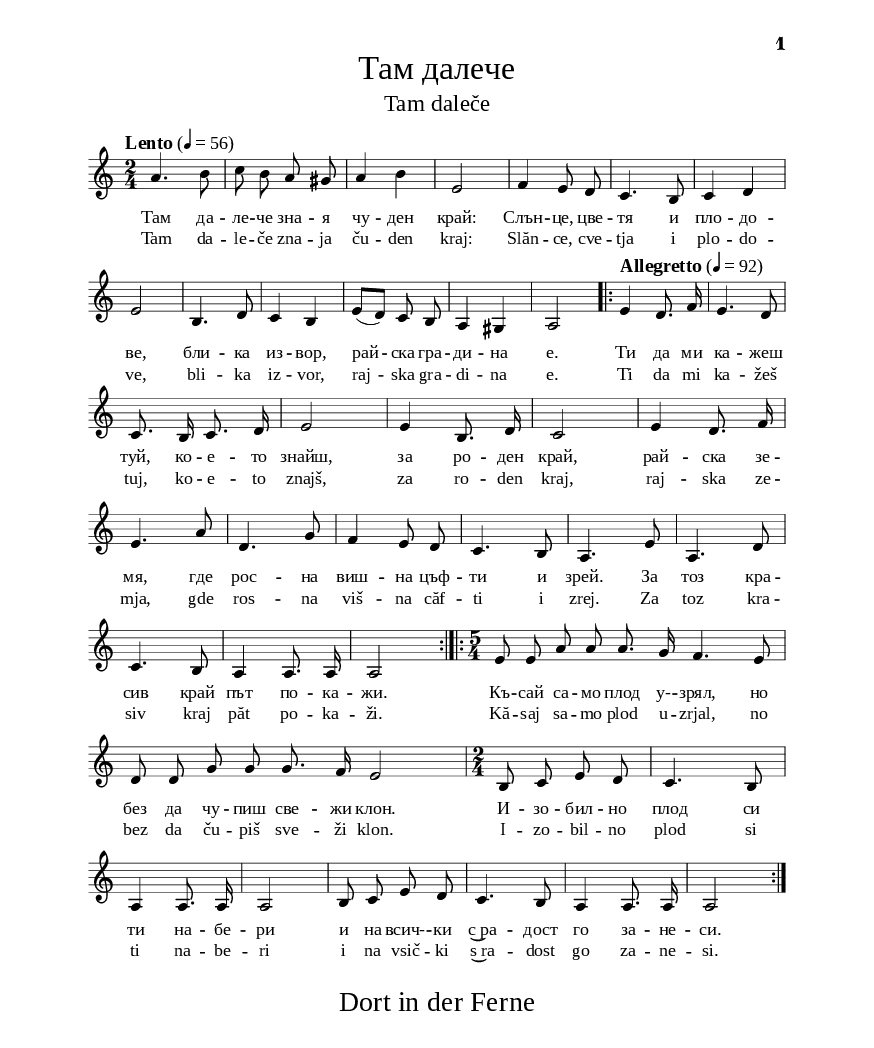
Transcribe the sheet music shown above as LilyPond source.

\version "2.24.3"

\include "include/globals.ily"

\bookpart {
  \label #'ref117
  \tocItem \markup "Там далече –  Tam daleče "
  \include "include/bookpart-paper.ily"
  \score {
    \include "include/score-layout.ily"

    \new Voice \absolute {
      \clef treble
      \key a \minor
      \time 2/4
      \tempoFunc "Lento" 4 "56"
      \autoBeamOff
      a'4. b'8 |  c''8 b'8 a'8 gis'8 | a'4 b'4 | e'2 |  f'4 e'8 d'8  |


      c'4. b8 | c'4 d'4 | \break e'2 | b4. d'8 | c'4 b4 | e'8 ( [d'8] ) c'8 b8  |


      a4 gis4 | a2  \bar ".|:-|"
      | \tempoFunc "Allegretto" 4 "92" | e'4 d'8. f'16 | e'4. d'8 | \break  c'8. b16 c'8. d'16 |

      e'2 | e'4 b8. d'16 | c'2 |  e'4 d'8. f'16 | \break e'4. a'8 | d'4. g'8  |

      f'4 e'8 d'8 |   c'4. b8 |   \key a \minor a4. e'8 |  a4. d'8 | \break c'4. b8 |

      a4 a8. a16 | a2 \bar ":|.|:"
      |  \time 5/4
      e'8 e'8 a'8 a'8 a'8. g'16 f'4. e'8  | \break

      d'8 d'8 g'8 g'8 g'8. f'16 e'2 |  \time 2/4  b8 c'8 e'8 d'8 |  c'4. b8  | \break

      a4 a8. a16 | a2 |  b8 c'8 e'8 d'8 | c'4. b8 | a4 a8. a16 | a2 \bar ":|."
    }

    \addlyrics {
      Там   да  --  ле
      --  че   зна  --  я   чу  --  ден   край: Слън --  це,
      цве  --  тя   и   пло  --  до  --  ве,   бли  --  ка   из  --
      вор,   рай  --  ска   гра  --  ди  --  на   е.   Ти   да   ми   ка
      --  жеш   туй,   ко  --  е  --  то   знайш, за   ро  --  ден
      край,   рай  --  ска   зе  --  мя,   где   рос  --  на   виш  --
      на   цъф  --  ти   и   зрей.   За   тоз   кра  --  сив   край
      път   по  --  ка  --  жи.   Къ  --  сай   са  --  мо   плод   "у-"  --
      зрял,   но   без   да   чу  --  пиш   све  --  жи   клон.   И  --
      зо  --  бил  --  но   плод   си   ти   на  --  бе  --  ри   и   на
      "всич-"  --  ки   с~ра  --  дост   го   за  --  не  --  си.
    }


    \addlyrics {
      Tam   da  --  le
      --  če   zna  --  ja   ču  --  den   kraj: Slăn --  ce,
      cve  --  tja   i   plo  --  do  --  ve,   bli  --  ka   iz  --
      vor,   raj  --  ska   gra  --  di  --  na   e.   Ti   da   mi   ka
      --  žeš   tuj,   ko  --  e  --  to   znajš, za   ro  --  den
      kraj,   raj  --  ska   ze  --  mja,   gde   ros  --  na   viš  --
      na   căf  --  ti   i   zrej.   Za   toz   kra  --  siv   kraj
      păt   po  --  ka  --  ži.   Kă  --  saj   sa  --  mo   plod   u  --
      zrjal,   no   bez   da   ču  --  piš   sve  --  ži   klon.   I  --
      zo  --  bil  --  no   plod   si   ti   na  --  be  --  ri   i   na
      vsič  --  ki   s~ra  --  dost   go   za  --  ne  --  si.
    }

    \header {
      title = \titleFunc "Там далече" "Tam daleče"
    }

    \midi{}

  } % score

  \markup \vspace #1


  % include foreign translation(s) of the song
  
\version "2.24.3"

\markup \fill-line { \fontsize #deTitleFontSize "Dort in der Ferne" }
\markup \null
\markup \null
\markup \fontsize #deCoupletFontSize {
  \hspace #10
  \override #`(baseline-skip . ,deCoupletBaselineSkip)

  \column {

    \line { " "Dort, in der Ferne, kenne ich einen wunderbaren Ort:  }

    \line { " "Sonne, Blumen und Früchte,  }

    \line { " "eine Quelle sprudelt  – es ist ein Paradiesgarten.  }

    \line { " " Du, sage mir, was du weißt,  }

    \line { " "über die Heimat, paradiesische Erde,  }

    \line { " "wo der taubedeckte Kirschbaum blüht und reift.  }

    \line { " "Zu diesem schönen Ort zeige mir einen Weg. }

    \line { " "Pflücke nur die reife Frucht,  }

    \line { " "ohne den jungen Trieb zu brechen.  }

    \line { " "Pflücke dir reichlich Früchte  }

    \line { " "und bringe sie allen mit Freude!  }

  }
}




} % bookpart
